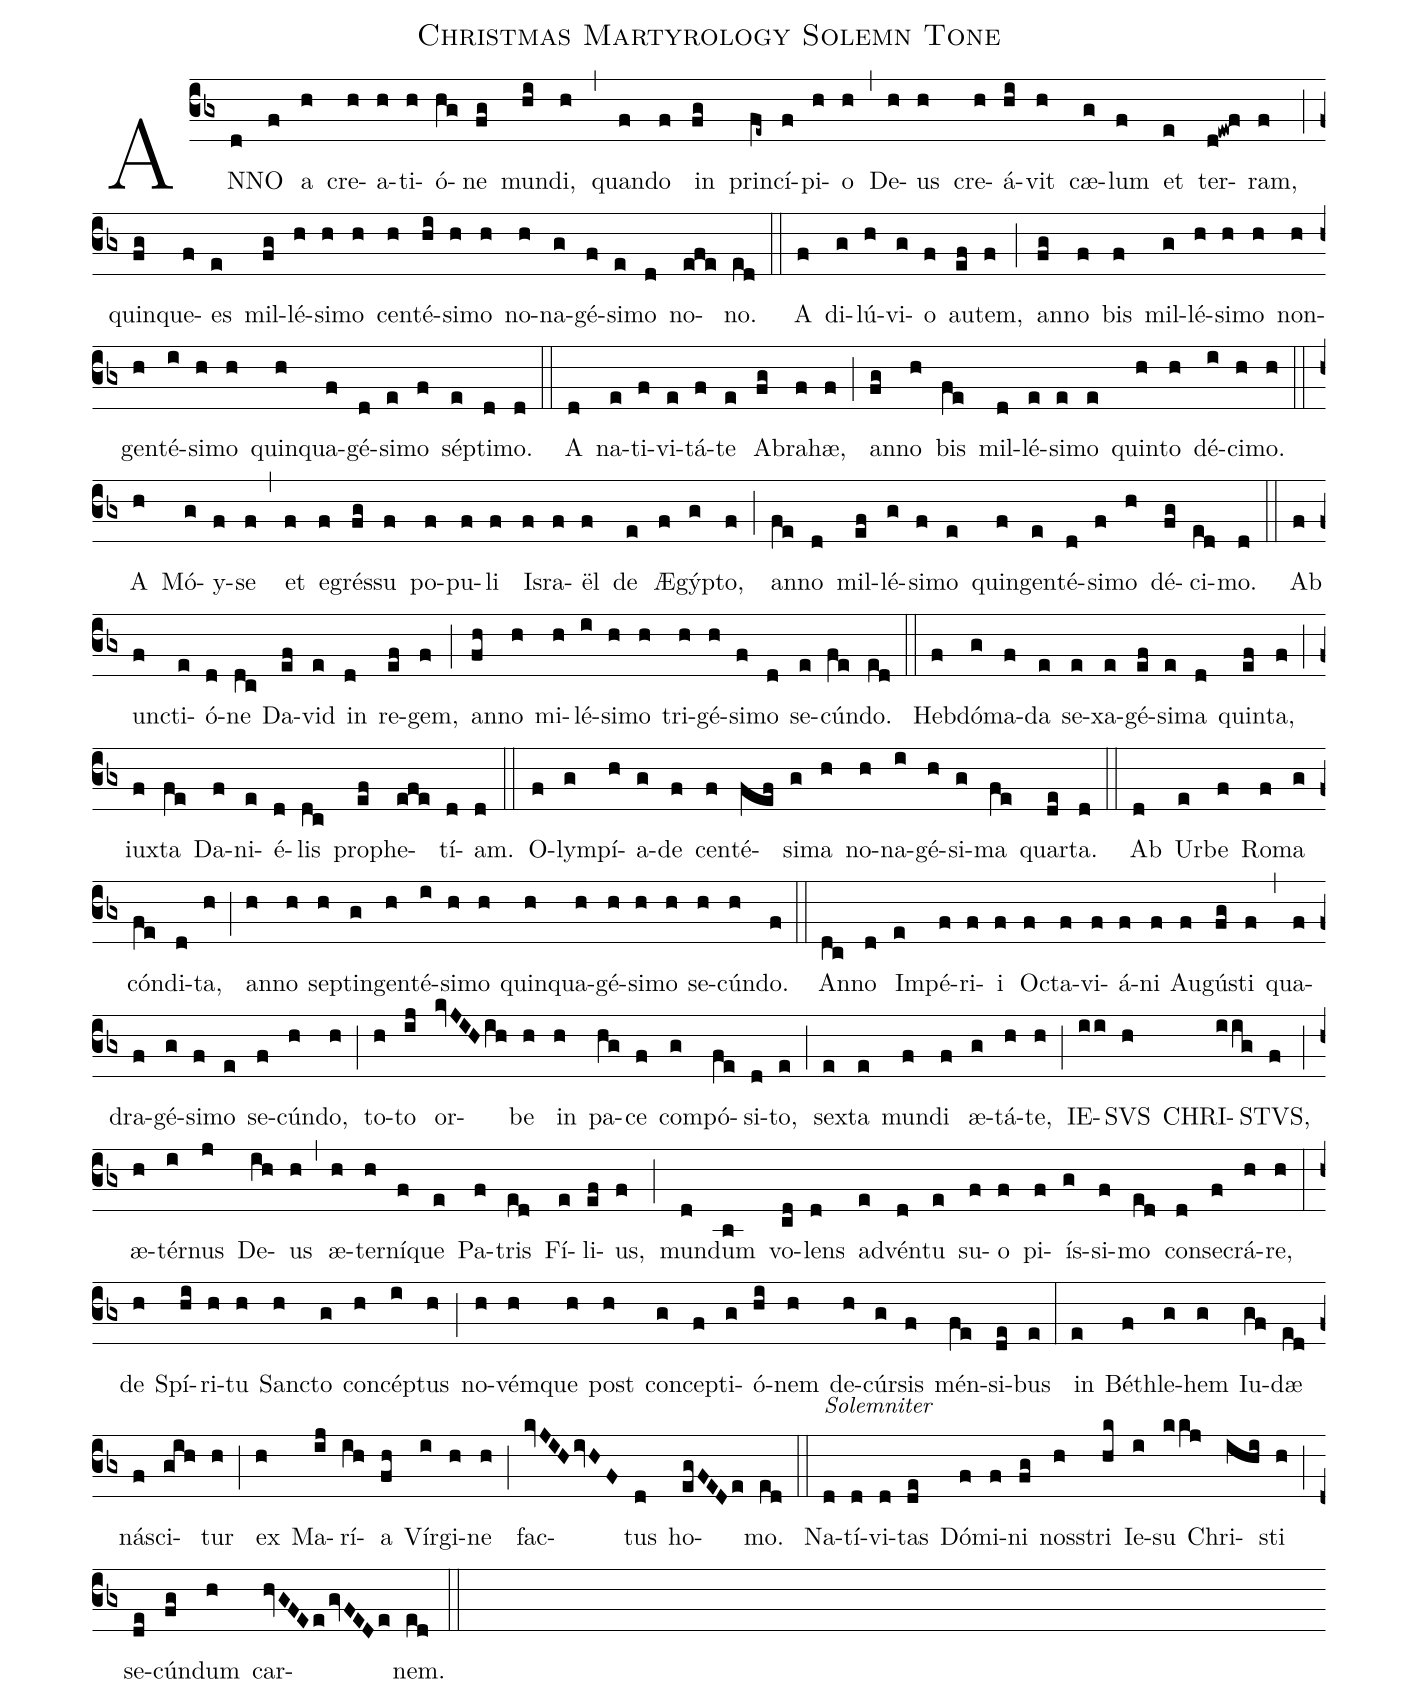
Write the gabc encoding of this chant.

name:Christmas Martyrology Solemn Tone;
%%
(cb3)AN(d)NO(f) a(h) cre(h)a(h)ti(h)ó(hg)ne(fg) mun(hi)di,(h) (,) quan(f)do(f) in(fg) prin(fe~)cí(f)pi(h)o(h) (,) De(h)us(h) cre(h)á(hi)vit(h) cæ(g)lum(f) et(e) ter(d!ew!f)ram,(f) (;) quin(fg)que(f)es(e) mil(fg)lé(h)si(h)mo(h) cen(h)té(hi)si(h)mo(h) no(h)na(g)gé(f)si(e)mo(d) no(efe)no.(ed) (::) A(f) di(g)lú(h)vi(g)o(f) au(ef)tem,(f) (;) an(fg)no(f) bis(f) mil(g)lé(h)si(h)mo(h) non(h)gen(h)té(i)si(h)mo(h) quin(h)qua(f)gé(d)si(e)mo(f) sép(e)ti(d)mo.(d) (::) A(d) na(e)ti(f)vi(e)tá(f)te(e) Ab(fg)ra(f)hæ,(f) (;) an(fg)no(h) bis(fe) mil(d)lé(e)si(e)mo(e) quin(h)to(h) dé(i)ci(h)mo.(h) (::) A(h) Mó(g)y(f)se(f) (,) et(f) e(f)grés(fg)su(f) po(f)pu(f)li(f) Is(f)ra(f)ël(f) de(e) Æ(f)gý(g)pto,(f) (;) an(fe)no(d) mil(ef)lé(g)si(f)mo(e) quin(f)gen(e)té(d)si(f)mo(h) dé(fg)ci(ed)mo.(d) (::) Ab(f) un(f)cti(e)ó(d)ne(dc) Da(ef)vid(e) in(d) re(ef)gem,(f) (;) an(fh)no(h) mi(h)lé(i)si(h)mo(h) tri(h)gé(h)si(f)mo(d) se(e)cún(fe)do.(ed) (::) Heb(f)dó(g)ma(f)da(e) se(e)xa(e)gé(ef)si(e)ma(d) quin(ef)ta,(f) (;) iux(f)ta(fe) Da(f)ni(e)é(d)lis(dc) pro(ef)phe(efe)tí(d)am.(d) (::) O(f)lym(g)pí(h)a(g)de(f) cen(f)té(fef)si(g)ma(h) no(h)na(i)gé(h)si(g)ma(fe) quar(de)ta.(d) (::) Ab(d) Ur(e)be(f) Ro(f)ma(g) cón(fe)di(d)ta,(h) (;) an(h)no(h) sep(h)tin(g)gen(h)té(i)si(h)mo(h) quin(h)qua(h)gé(h)si(h)mo(h) se(h)cún(h)do.(f) (::) An(dc)no(d) Im(e)pé(f)ri(f)i(f) Oc(f)ta(f)vi(f)á(f)ni(f) Au(f)gú(fg)sti(f) (,) qua(f)dra(f)gé(g)si(f)mo(e) se(f)cún(h)do,(h) (;) to(h)to(ij) or(kvJIH/ih)be(h) in(h) pa(hg)ce(f) com(g)pó(fe)si(d)to,(e) (;) sex(e)ta(e) mun(f)di(f) æ(g)tá(h)te,(h) (;) IE(ii)SVS(h) CHRI(iig)STVS,(f) (;) æ(h)tér(i)nus(j) De(ih)us(h) (,) æ(h)ter(h)ní(f)que(e) Pa(f)tris(ed) Fí(e)li(ef)us,(f) (;) mun(d)dum(b) vo(cd)lens(d) ad(e)vén(d)tu(e) su(f)o(f) pi(f)ís(g)si(f)mo(ed) con(d)se(f)crá(h)re,(h) (:) de(h) Spí(hi)ri(h)tu(h) Sanc(h)to(g) con(h)cép(i)tus(h) (;) no(h)vém(h)que(h) post(h) con(g)cep(f)ti(g)ó(hi)nem(h) de(h)cúr(g)sis(f) mén(fe)si(de)bus(e) (:) in(e) Béth(f)le(g)hem(g) Iu(gf)dæ(ed) ná(f)sci(gih)tur(h) (;) ex(h) Ma(ij)rí(ih)a(fh) Vír(i)gi(h)ne(h) (;) fac(kvJIH/ivHF)tus(d) ho(egFED/e)mo.(ed) (::) Na(d[alt:Solemniter])tí(d)vi(d)tas(de) Dó(f)mi(f)ni(fg) nos(h)stri(hk) Ie(i)su(kkj) Chri(ihi)sti(h) (;) se(de)cún(fg)dum(h) car(hvGFEe/gvFED/e)nem.(ed) (::)
